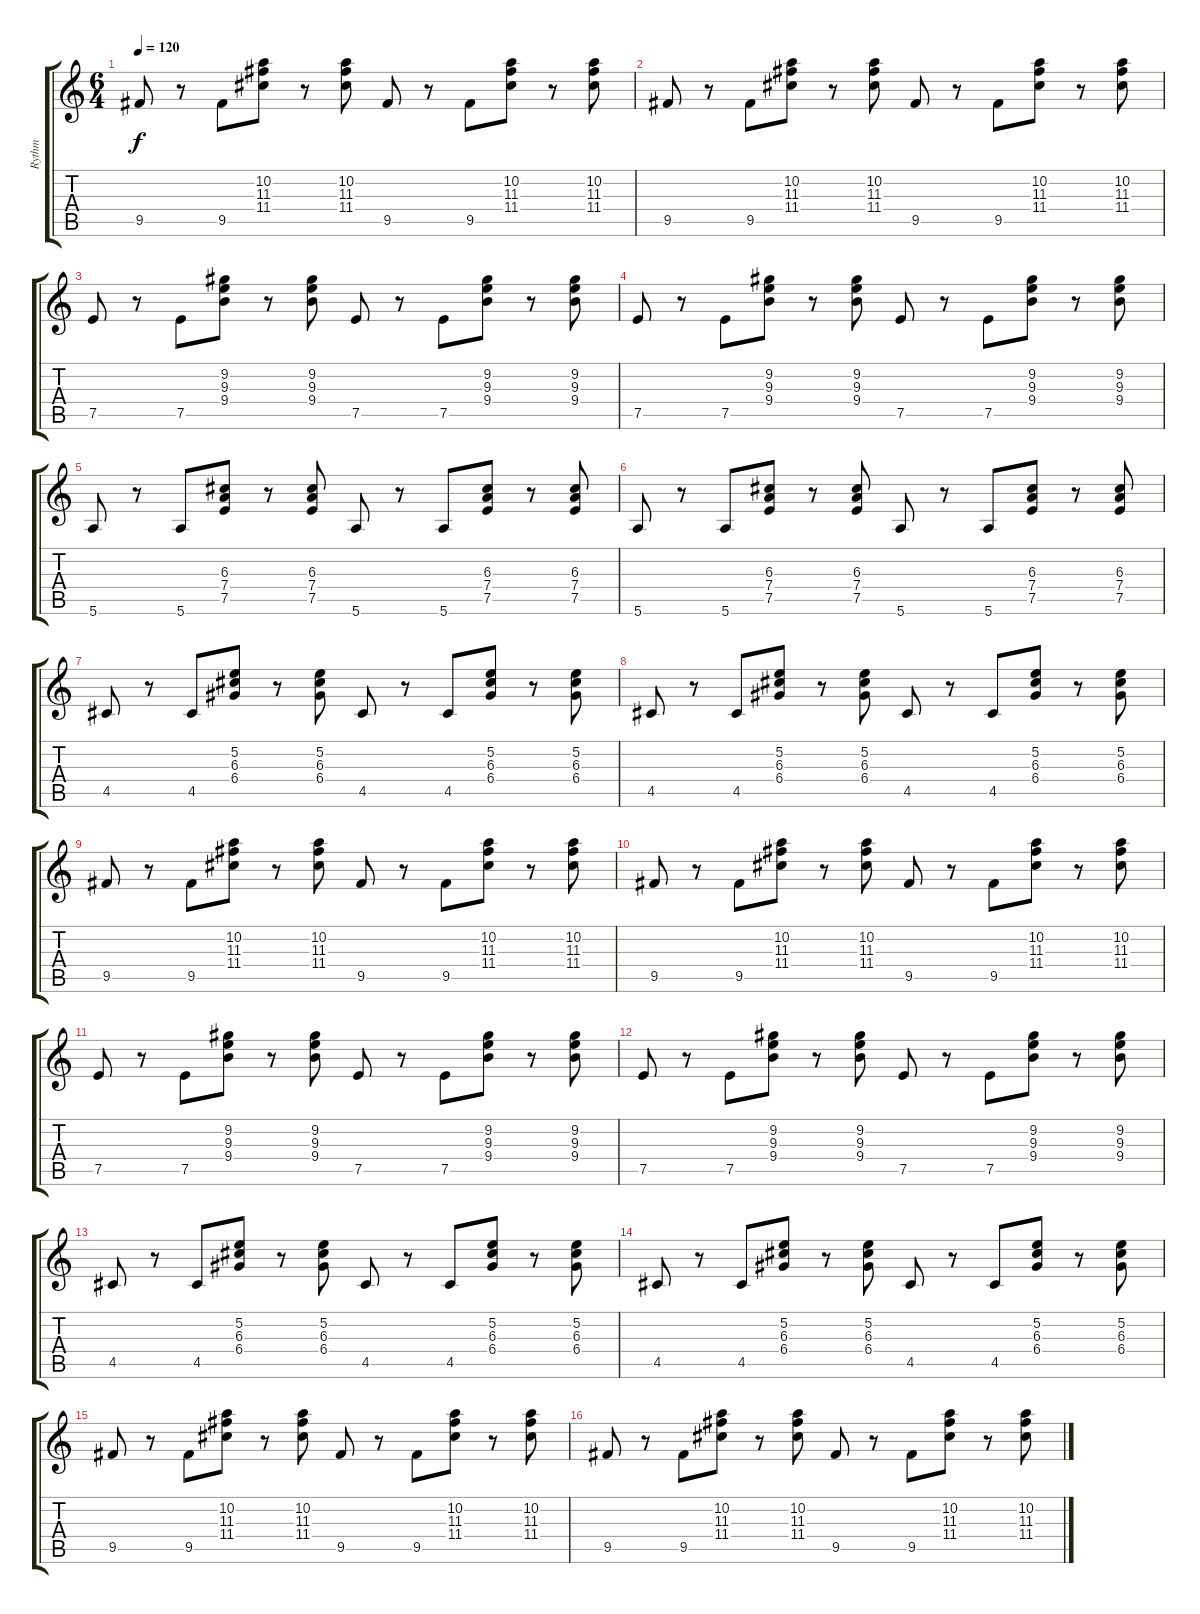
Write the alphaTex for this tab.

\track ("Rythm " "Rythm ") {instrument acousticguitarsteel}
\staff {score tabs}
\tuning (E4 B3 G3 D3 A2 E2) {hide}
\ts (6 4)
\tempo 120
\clef g2
\ks c
9.5.8{dy f} r.8 9.5.8 (10.2 11.3 11.4).8 r.8 (10.2 11.3 11.4).8 9.5.8 r.8 9.5.8 (10.2 11.3 11.4).8 r.8 (10.2 11.3 11.4).8 |
9.5.8 r.8 9.5.8 (10.2 11.3 11.4).8 r.8 (10.2 11.3 11.4).8 9.5.8 r.8 9.5.8 (10.2 11.3 11.4).8 r.8 (10.2 11.3 11.4).8 |
7.5.8 r.8 7.5.8 (9.2 9.3 9.4).8 r.8 (9.2 9.3 9.4).8 7.5.8 r.8 7.5.8 (9.2 9.3 9.4).8 r.8 (9.2 9.3 9.4).8 |
7.5.8 r.8 7.5.8 (9.2 9.3 9.4).8 r.8 (9.2 9.3 9.4).8 7.5.8 r.8 7.5.8 (9.2 9.3 9.4).8 r.8 (9.2 9.3 9.4).8 |
5.6.8 r.8 5.6.8 (6.3 7.4 7.5).8 r.8 (6.3 7.4 7.5).8 5.6.8 r.8 5.6.8 (6.3 7.4 7.5).8 r.8 (6.3 7.4 7.5).8 |
5.6.8 r.8 5.6.8 (6.3 7.4 7.5).8 r.8 (6.3 7.4 7.5).8 5.6.8 r.8 5.6.8 (6.3 7.4 7.5).8 r.8 (6.3 7.4 7.5).8 |
4.5.8 r.8 4.5.8 (5.2 6.3 6.4).8 r.8 (5.2 6.3 6.4).8 4.5.8 r.8 4.5.8 (5.2 6.3 6.4).8 r.8 (5.2 6.3 6.4).8 |
4.5.8 r.8 4.5.8 (5.2 6.3 6.4).8 r.8 (5.2 6.3 6.4).8 4.5.8 r.8 4.5.8 (5.2 6.3 6.4).8 r.8 (5.2 6.3 6.4).8 |
9.5.8 r.8 9.5.8 (10.2 11.3 11.4).8 r.8 (10.2 11.3 11.4).8 9.5.8 r.8 9.5.8 (10.2 11.3 11.4).8 r.8 (10.2 11.3 11.4).8 |
9.5.8 r.8 9.5.8 (10.2 11.3 11.4).8 r.8 (10.2 11.3 11.4).8 9.5.8 r.8 9.5.8 (10.2 11.3 11.4).8 r.8 (10.2 11.3 11.4).8 |
7.5.8 r.8 7.5.8 (9.2 9.3 9.4).8 r.8 (9.2 9.3 9.4).8 7.5.8 r.8 7.5.8 (9.2 9.3 9.4).8 r.8 (9.2 9.3 9.4).8 |
7.5.8 r.8 7.5.8 (9.2 9.3 9.4).8 r.8 (9.2 9.3 9.4).8 7.5.8 r.8 7.5.8 (9.2 9.3 9.4).8 r.8 (9.2 9.3 9.4).8 |
4.5.8 r.8 4.5.8 (5.2 6.3 6.4).8 r.8 (5.2 6.3 6.4).8 4.5.8 r.8 4.5.8 (5.2 6.3 6.4).8 r.8 (5.2 6.3 6.4).8 |
4.5.8 r.8 4.5.8 (5.2 6.3 6.4).8 r.8 (5.2 6.3 6.4).8 4.5.8 r.8 4.5.8 (5.2 6.3 6.4).8 r.8 (5.2 6.3 6.4).8 |
9.5.8 r.8 9.5.8 (10.2 11.3 11.4).8 r.8 (10.2 11.3 11.4).8 9.5.8 r.8 9.5.8 (10.2 11.3 11.4).8 r.8 (10.2 11.3 11.4).8 |
9.5.8 r.8 9.5.8 (10.2 11.3 11.4).8 r.8 (10.2 11.3 11.4).8 9.5.8 r.8 9.5.8 (10.2 11.3 11.4).8 r.8 (10.2 11.3 11.4).8
